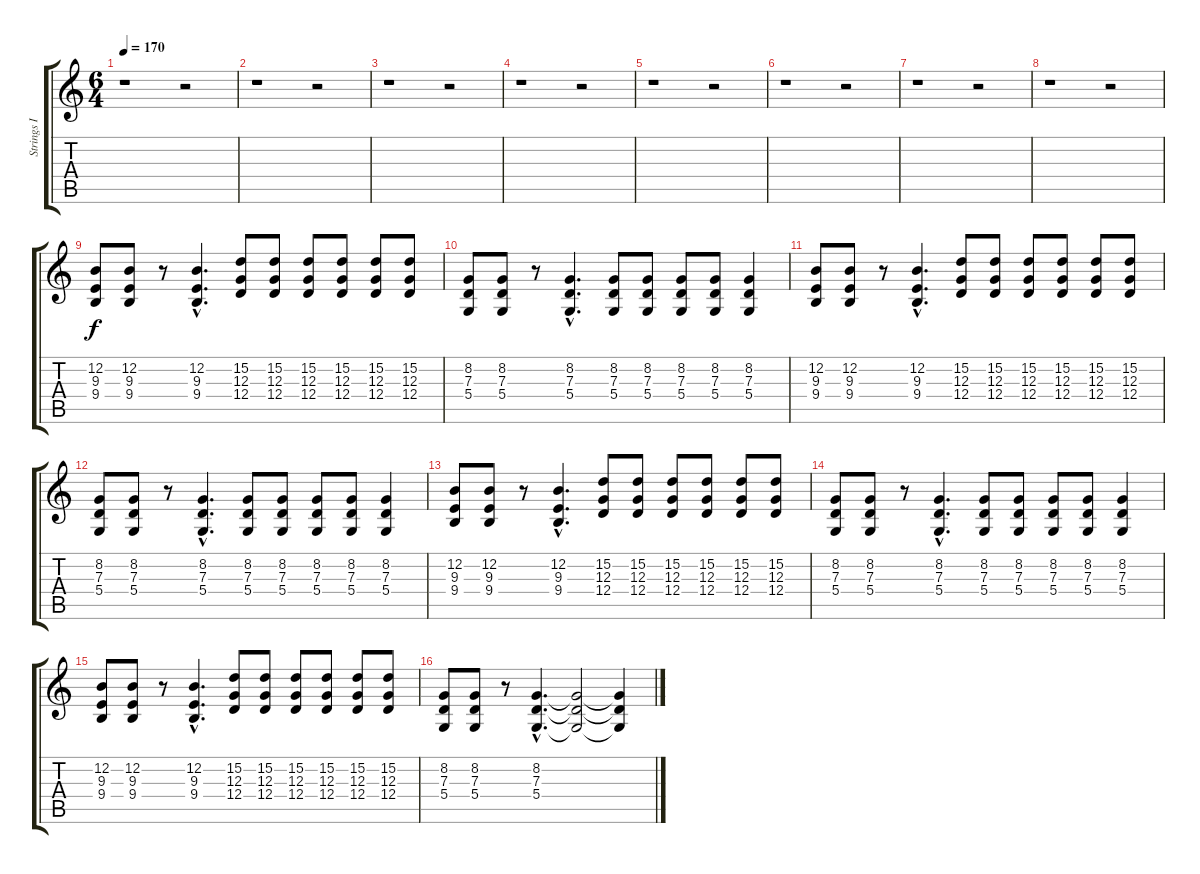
\track ("Strings I" "Strings I") {instrument stringensemble1}
\staff {score tabs}
\tuning (E4 B3 G3 D3 A2 E2) {hide}
\ts (6 4)
\tempo 170
\clef g2
\ks c
r.1{dy f} r.2 |
r.1 r.2 |
r.1 r.2 |
r.1 r.2 |
r.1 r.2 |
r.1 r.2 |
r.1 r.2 |
r.1 r.2 |
(12.2 9.3 9.4).8{volume 11} (12.2 9.3 9.4).8 r.8 (12.2{hac} 9.3{hac} 9.4{hac}).4{d} (15.2 12.3 12.4).8 (15.2 12.3 12.4).8 (15.2 12.3 12.4).8 (15.2 12.3 12.4).8 (15.2 12.3 12.4).8 (15.2 12.3 12.4).8 |
(8.2 7.3 5.4).8 (8.2 7.3 5.4).8 r.8 (8.2{hac} 7.3{hac} 5.4{hac}).4{d} (8.2 7.3 5.4).8 (8.2 7.3 5.4).8 (8.2 7.3 5.4).8 (8.2 7.3 5.4).8 (8.2 7.3 5.4).4 |
(12.2 9.3 9.4).8 (12.2 9.3 9.4).8 r.8 (12.2{hac} 9.3{hac} 9.4{hac}).4{d} (15.2 12.3 12.4).8 (15.2 12.3 12.4).8 (15.2 12.3 12.4).8 (15.2 12.3 12.4).8 (15.2 12.3 12.4).8 (15.2 12.3 12.4).8 |
(8.2 7.3 5.4).8 (8.2 7.3 5.4).8 r.8 (8.2{hac} 7.3{hac} 5.4{hac}).4{d} (8.2 7.3 5.4).8 (8.2 7.3 5.4).8 (8.2 7.3 5.4).8 (8.2 7.3 5.4).8 (8.2 7.3 5.4).4 |
(12.2 9.3 9.4).8 (12.2 9.3 9.4).8 r.8 (12.2{hac} 9.3{hac} 9.4{hac}).4{d} (15.2 12.3 12.4).8 (15.2 12.3 12.4).8 (15.2 12.3 12.4).8 (15.2 12.3 12.4).8 (15.2 12.3 12.4).8 (15.2 12.3 12.4).8 |
(8.2 7.3 5.4).8 (8.2 7.3 5.4).8 r.8 (8.2{hac} 7.3{hac} 5.4{hac}).4{d} (8.2 7.3 5.4).8 (8.2 7.3 5.4).8 (8.2 7.3 5.4).8 (8.2 7.3 5.4).8 (8.2 7.3 5.4).4 |
(12.2 9.3 9.4).8 (12.2 9.3 9.4).8 r.8 (12.2{hac} 9.3{hac} 9.4{hac}).4{d} (15.2 12.3 12.4).8 (15.2 12.3 12.4).8 (15.2 12.3 12.4).8 (15.2 12.3 12.4).8 (15.2 12.3 12.4).8 (15.2 12.3 12.4).8 |
(8.2 7.3 5.4).8 (8.2 7.3 5.4).8 r.8 (8.2{hac} 7.3{hac} 5.4{hac}).4{d} (8.2{t} 7.3{t} 5.4{t}).2 (8.2{t} 7.3{t} 5.4{t}).4
